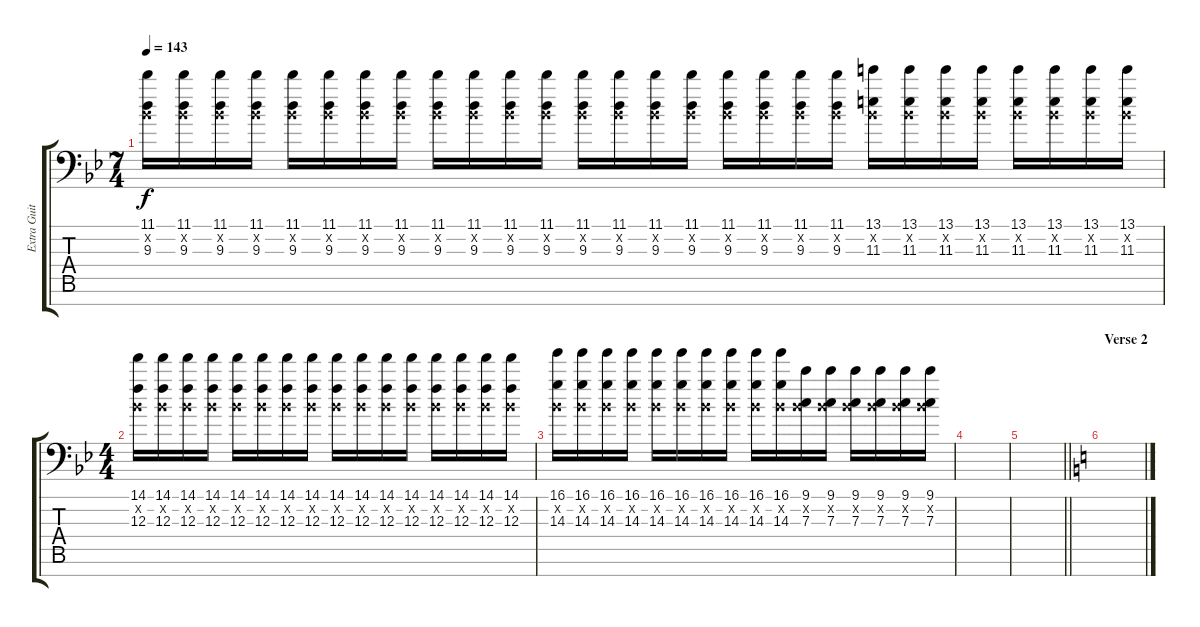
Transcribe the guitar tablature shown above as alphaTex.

\track ("Extra Guitar 1" "Extra Guit") {instrument distortionguitar}
\staff {score tabs}
\tuning (Eb4 Bb3 F3 Eb3 Bb2 F2 Bb1) {hide}
\ts (7 4)
\tempo 143
\clef f4
\ks bb
(11.1 0.2{x} 9.3).16{dy f} (11.1 0.2{x} 9.3).16 (11.1 0.2{x} 9.3).16 (11.1 0.2{x} 9.3).16 (11.1 0.2{x} 9.3).16 (11.1 0.2{x} 9.3).16 (11.1 0.2{x} 9.3).16 (11.1 0.2{x} 9.3).16 (11.1 0.2{x} 9.3).16 (11.1 0.2{x} 9.3).16 (11.1 0.2{x} 9.3).16 (11.1 0.2{x} 9.3).16 (11.1 0.2{x} 9.3).16 (11.1 0.2{x} 9.3).16 (11.1 0.2{x} 9.3).16 (11.1 0.2{x} 9.3).16 (11.1 0.2{x} 9.3).16 (11.1 0.2{x} 9.3).16 (11.1 0.2{x} 9.3).16 (11.1 0.2{x} 9.3).16 (13.1 0.2{x} 11.3).16 (13.1 0.2{x} 11.3).16 (13.1 0.2{x} 11.3).16 (13.1 0.2{x} 11.3).16 (13.1 0.2{x} 11.3).16 (13.1 0.2{x} 11.3).16 (13.1 0.2{x} 11.3).16 (13.1 0.2{x} 11.3).16 |
\ts (4 4)
(14.1 0.2{x} 12.3).16 (14.1 0.2{x} 12.3).16 (14.1 0.2{x} 12.3).16 (14.1 0.2{x} 12.3).16 (14.1 0.2{x} 12.3).16 (14.1 0.2{x} 12.3).16 (14.1 0.2{x} 12.3).16 (14.1 0.2{x} 12.3).16 (14.1 0.2{x} 12.3).16 (14.1 0.2{x} 12.3).16 (14.1 0.2{x} 12.3).16 (14.1 0.2{x} 12.3).16 (14.1 0.2{x} 12.3).16 (14.1 0.2{x} 12.3).16 (14.1 0.2{x} 12.3).16 (14.1 0.2{x} 12.3).16 |
(16.1 0.2{x} 14.3).16 (16.1 0.2{x} 14.3).16 (16.1 0.2{x} 14.3).16 (16.1 0.2{x} 14.3).16 (16.1 0.2{x} 14.3).16 (16.1 0.2{x} 14.3).16 (16.1 0.2{x} 14.3).16 (16.1 0.2{x} 14.3).16 (16.1 0.2{x} 14.3).16 (16.1 0.2{x} 14.3).16 (9.1 0.2{x} 7.3).16 (9.1 0.2{x} 7.3).16 (9.1 0.2{x} 7.3).16 (9.1 0.2{x} 7.3).16 (9.1 0.2{x} 7.3).16 (9.1 0.2{x} 7.3).16 |
|
\barLineRight lightlight
|
\section ("" "Verse 2")
\ks c
